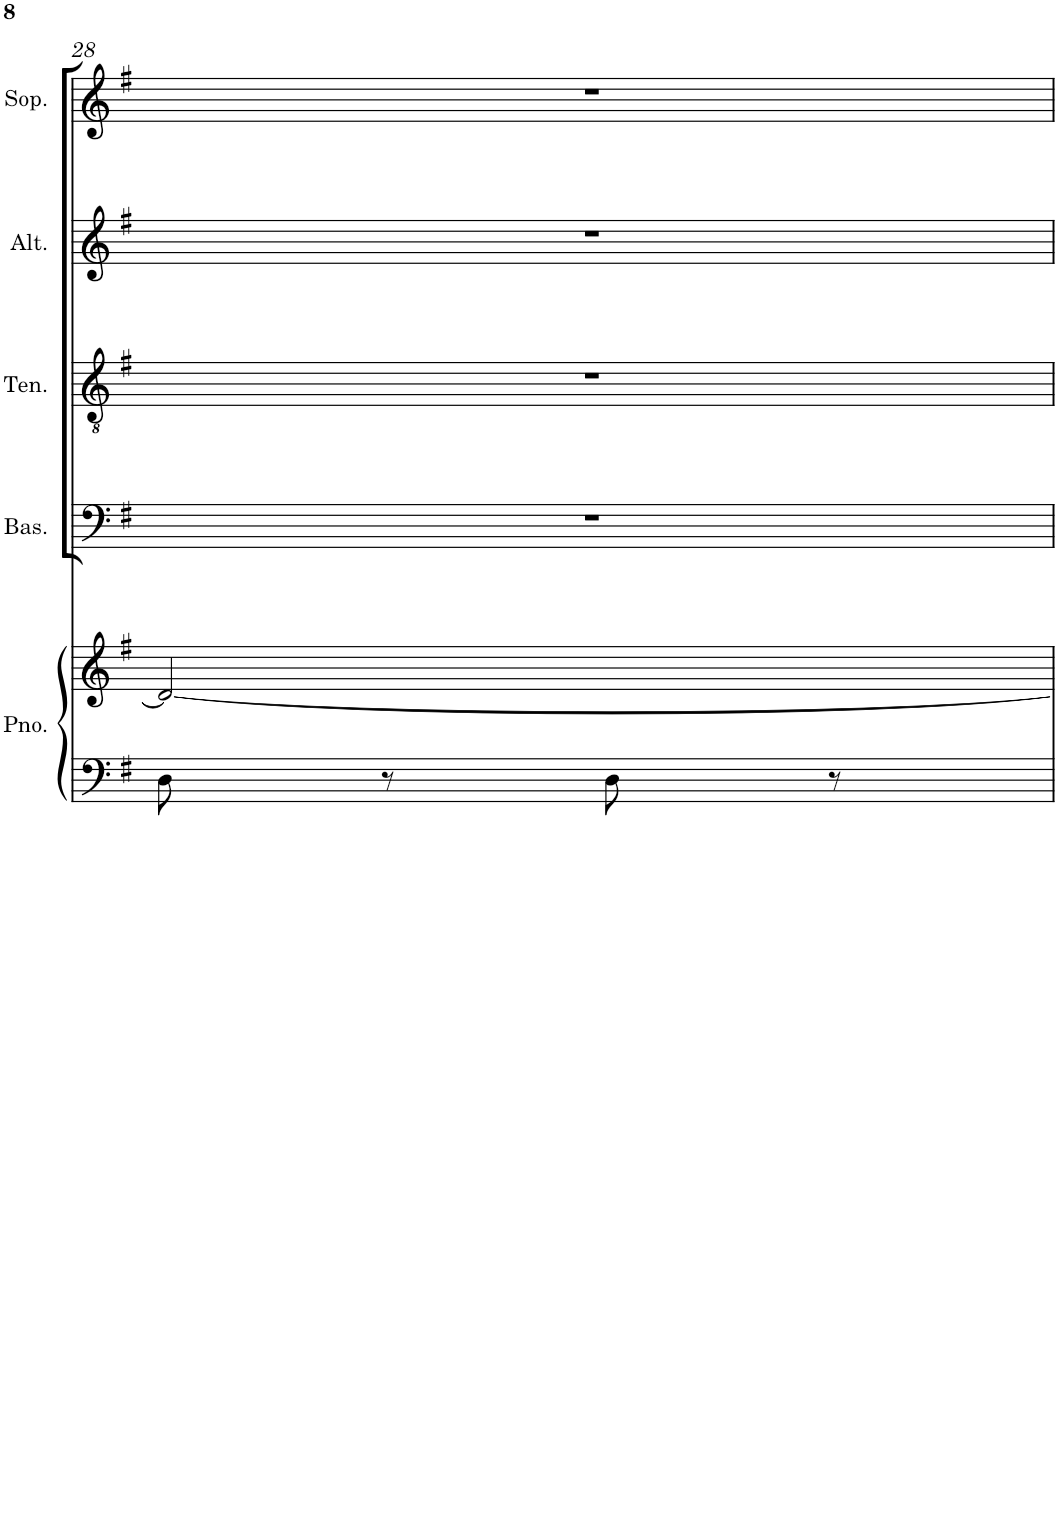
**kern	**kern	**kern	**kern	**kern	**kern
*part5	*part5	*part4	*part3	*part2	*part1
*staff6	*staff5	*staff4	*staff3	*staff2	*staff1
*I"Piano	*	*I"Bass	*I"Tenor	*I"Alto	*I"Soprano
*I'Pno.	*	*I'Bas.	*I'Ten.	*I'Alt.	*I'Sop.
!!LO:PB:g=z
*clefF4	*clefG2	*clefF4	*clefGv2	*clefG2	*clefG2
*k[f#]	*k[f#]	*k[f#]	*k[f#]	*k[f#]	*k[f#]
*G:	*G:	*G:	*G:	*G:	*G:
*M2/4	*M2/4	*M2/4	*M2/4	*M2/4	*M2/4
=28	=28	=28	=28	=28	=28
8D\	2d/_	2r	2r	2r	2r
8r	.	.	.	.	.
8D\	.	.	.	.	.
8r	.	.	.	.	.
=	=	=	=	=	=
*-	*-	*-	*-	*-	*-
